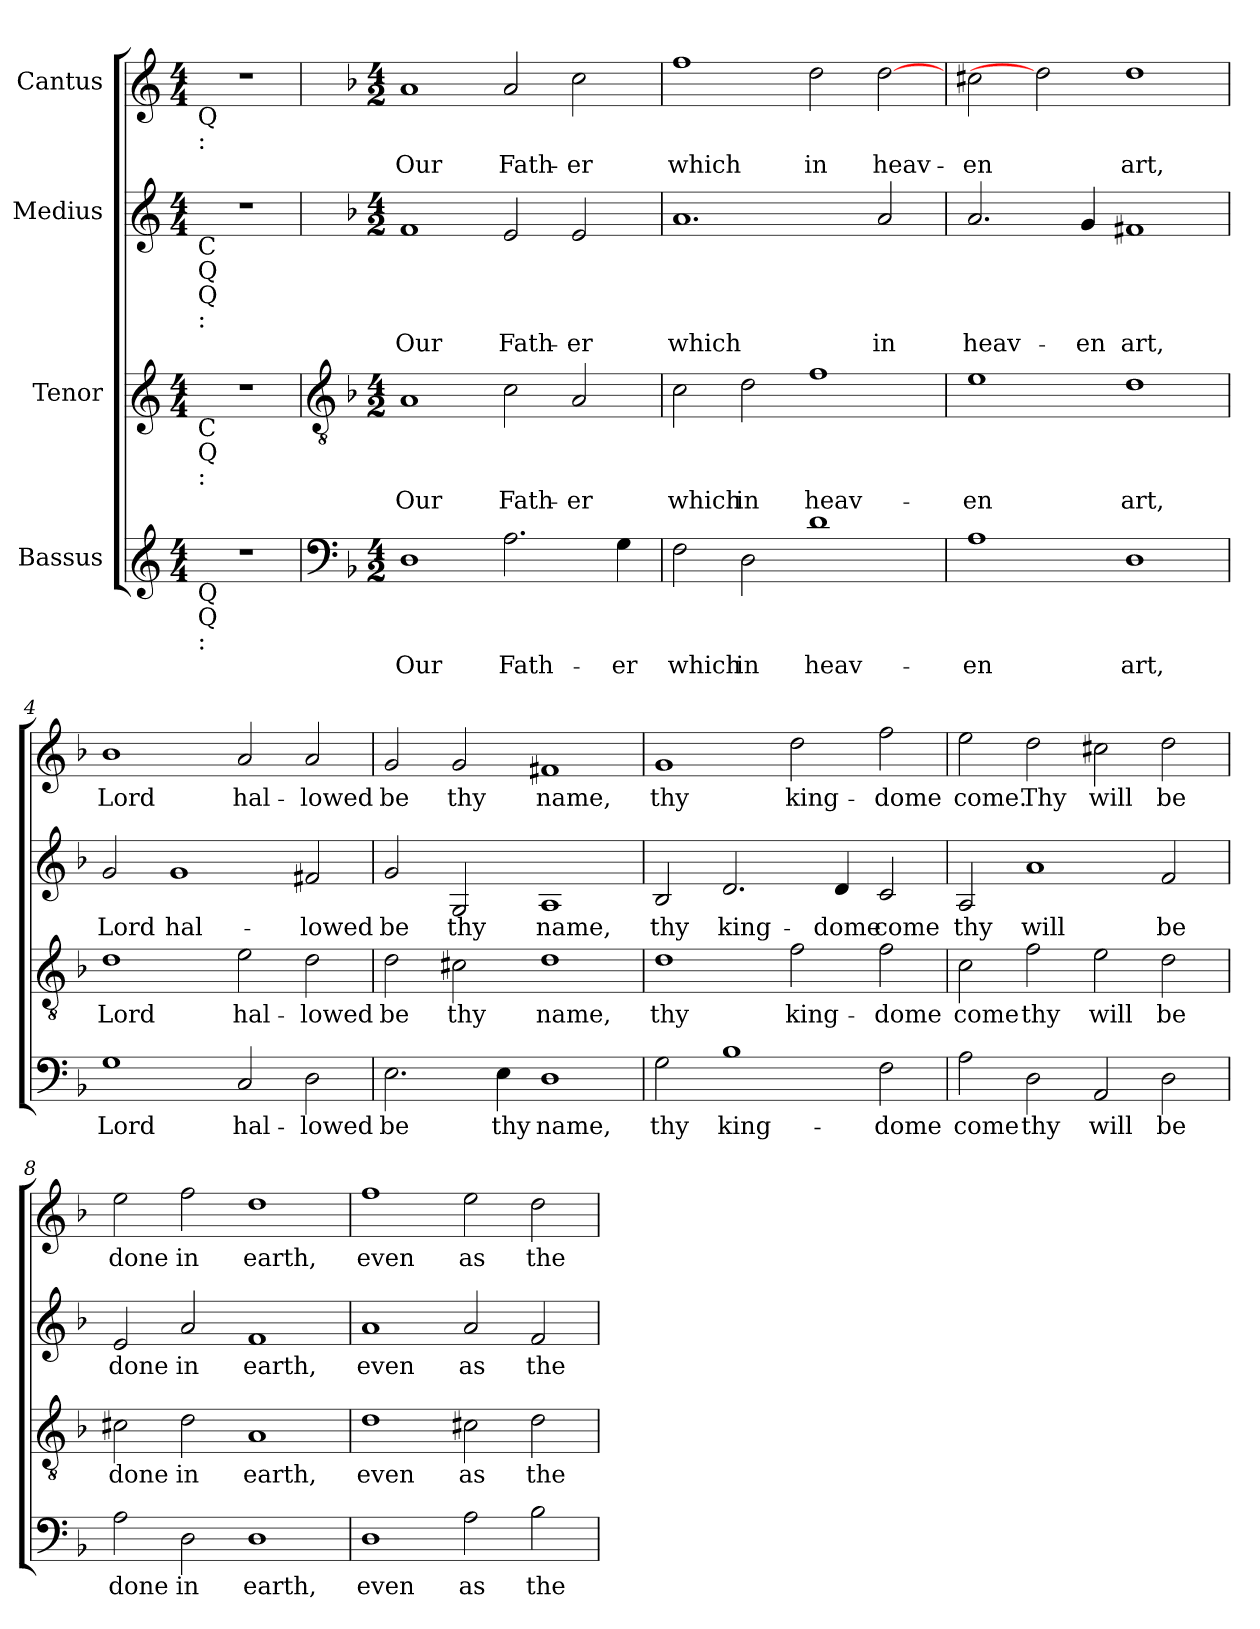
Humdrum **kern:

**kern	**text	**kern	**text	**kern	**text	**kern	**text
*part4	*part4	*part3	*part3	*part2	*part2	*part1	*part1
*staff4	*staff4	*staff3	*staff3	*staff2	*staff2	*staff1	*staff1
*I"Bassus	*	*I"Tenor	*	*I"Medius	*	*I"Cantus	*
*clefG2	*	*clefG2	*	*clefG2	*	*clefG2	*
*k[]	*	*k[]	*	*k[]	*	*k[]	*
*C:	*	*C:	*	*C:	*	*C:	*
*M4/4	*	*M4/4	*	*M4/4	*	*M4/4	*
=	=	=	=	=	=	=	=
!	!	!	!	!	!	!LO:TX:b:t=Q	!
!	!	!	!	!	!	!LO:TX:b:t=&colon;	!
!	!	!	!	!LO:TX:b:t=C	!	!	!
!	!	!	!	!LO:TX:b:t=Q	!	!	!
!	!	!	!	!LO:TX:b:t=Q	!	!	!
!	!	!	!	!LO:TX:b:t=&colon;	!	!	!
!	!	!LO:TX:b:t=C	!	!	!	!	!
!	!	!LO:TX:b:t=Q	!	!	!	!	!
!	!	!LO:TX:b:t=&colon;	!	!	!	!	!
!LO:TX:b:t=Q	!	!	!	!	!	!	!
!LO:TX:b:t=Q	!	!	!	!	!	!	!
!LO:TX:b:t=&colon;	!	!	!	!	!	!	!
1r	.	1r	.	1r	.	1r	.
!!LO:LB:g=z
=1	=1	=1	=1	=1	=1	=1	=1
*clefF4	*	*clefGv2	*	*	*	*	*
*k[b-]	*	*k[b-]	*	*k[b-]	*	*k[b-]	*
*F:	*	*F:	*	*F:	*	*F:	*
*M4/2	*	*M4/2	*	*M4/2	*	*M4/2	*
!	!LO:LY:b	!	!LO:LY:b	!	!LO:LY:b	!	!LO:LY:b
1D	Our	1A	Our	1f	Our	1a	Our
!	!LO:LY:b	!	!LO:LY:b	!	!LO:LY:b	!	!LO:LY:b
2.A\	Fath-	2c\	Fath-	2e/	Fath-	2a/	Fath-
!	!	!	!LO:LY:b	!	!LO:LY:b	!	!LO:LY:b
.	.	2A/	-er	2e/	-er	2cc\	-er
!	!LO:LY:b	!	!	!	!	!	!
4G\	-er	.	.	.	.	.	.
=2	=2	=2	=2	=2	=2	=2	=2
!	!LO:LY:b	!	!LO:LY:b	!	!LO:LY:b	!	!LO:LY:b
2F\	which	2c\	which	1.a	which	1ff	which
!	!LO:LY:b	!	!LO:LY:b	!	!	!	!
2D\	in	2d\	in	.	.	.	.
!	!LO:LY:b	!	!LO:LY:b	!	!	!	!LO:LY:b
1d	heav-	1f	heav-	.	.	2dd\	in
!	!	!	!	!	!LO:LY:b	!	!LO:LY:b
.	.	.	.	2a/	in	[2dd	heav-
=3	=3	=3	=3	=3	=3	=3	=3
!	!LO:LY:b	!	!LO:LY:b	!	!LO:LY:b	!	!LO:LY:b
1A	-en	1e	-en	2.a/	heav-	2cc#X\	-en
.	.	.	.	.	.	2dd]	.
!	!	!	!	!	!LO:LY:b	!	!
.	.	.	.	4g/	-en	.	.
!	!LO:LY:b	!	!LO:LY:b	!	!LO:LY:b	!	!LO:LY:b
1D	art,	1d	art,	1f#X	art,	1dd	art,
=4	=4	=4	=4	=4	=4	=4	=4
!	!LO:LY:b	!	!LO:LY:b	!	!LO:LY:b	!	!LO:LY:b
1G	Lord	1d	Lord	2g/	Lord	1b-	Lord
!	!	!	!	!	!LO:LY:b	!	!
.	.	.	.	1g	hal-	.	.
!	!LO:LY:b	!	!LO:LY:b	!	!	!	!LO:LY:b
2C/	hal-	2e\	hal-	.	.	2a/	hal-
!	!LO:LY:b	!	!LO:LY:b	!	!LO:LY:b	!	!LO:LY:b
2D\	-lowed	2d\	-lowed	2f#X/	-lowed	2a/	-lowed
=5	=5	=5	=5	=5	=5	=5	=5
!	!LO:LY:b	!	!LO:LY:b	!	!LO:LY:b	!	!LO:LY:b
2.E\	be	2d\	be	2g/	be	2g/	be
!	!	!	!LO:LY:b	!	!LO:LY:b	!	!LO:LY:b
.	.	2c#X\	thy	2G/	thy	2g/	thy
!	!LO:LY:b	!	!	!	!	!	!
4E\	thy	.	.	.	.	.	.
!	!LO:LY:b	!	!LO:LY:b	!	!LO:LY:b	!	!LO:LY:b
1D	name,	1d	name,	1A	name,	1f#X	name,
!!LO:LB:g=z
=6	=6	=6	=6	=6	=6	=6	=6
!	!LO:LY:b	!	!LO:LY:b	!	!LO:LY:b	!	!LO:LY:b
2G\	thy	1d	thy	2B-/	thy	1g	thy
!	!LO:LY:b	!	!	!	!LO:LY:b	!	!
1B-	king-	.	.	2.d/	king-	.	.
!	!	!	!LO:LY:b	!	!	!	!LO:LY:b
.	.	2f\	king-	.	.	2dd\	king-
!	!	!	!	!	!LO:LY:b	!	!
.	.	.	.	4d/	-dome	.	.
!	!LO:LY:b	!	!LO:LY:b	!	!LO:LY:b	!	!LO:LY:b
2F\	-dome	2f\	-dome	2c/	come	2ff\	-dome
=7	=7	=7	=7	=7	=7	=7	=7
!	!LO:LY:b	!	!LO:LY:b	!	!LO:LY:b	!	!LO:LY:b
2A\	come	2c\	come	2A/	thy	2ee\	come.
!	!LO:LY:b	!	!LO:LY:b	!	!LO:LY:b	!	!LO:LY:b
2D\	thy	2f\	thy	1a	will	2dd\	Thy
!	!LO:LY:b	!	!LO:LY:b	!	!	!	!LO:LY:b
2AA/	will	2e\	will	.	.	2cc#X\	will
!	!LO:LY:b	!	!LO:LY:b	!	!LO:LY:b	!	!LO:LY:b
2D\	be	2d\	be	2f/	be	2dd\	be
=8	=8	=8	=8	=8	=8	=8	=8
!	!LO:LY:b	!	!LO:LY:b	!	!LO:LY:b	!	!LO:LY:b
2A\	done	2c#X\	done	2e/	done	2ee\	done
!	!LO:LY:b	!	!LO:LY:b	!	!LO:LY:b	!	!LO:LY:b
2D\	in	2d\	in	2a/	in	2ff\	in
!	!LO:LY:b	!	!LO:LY:b	!	!LO:LY:b	!	!LO:LY:b
1D	earth,	1A	earth,	1f	earth,	1dd	earth,
=9	=9	=9	=9	=9	=9	=9	=9
!	!LO:LY:b	!	!LO:LY:b	!	!LO:LY:b	!	!LO:LY:b
1D	even	1d	even	1a	even	1ff	even
!	!LO:LY:b	!	!LO:LY:b	!	!LO:LY:b	!	!LO:LY:b
2A\	as	2c#X\	as	2a/	as	2ee\	as
!	!LO:LY:b	!	!LO:LY:b	!	!LO:LY:b	!	!LO:LY:b
2B-\	the	2d\	the	2f/	the	2dd\	the
=	=	=	=	=	=	=	=
*-	*-	*-	*-	*-	*-	*-	*-
